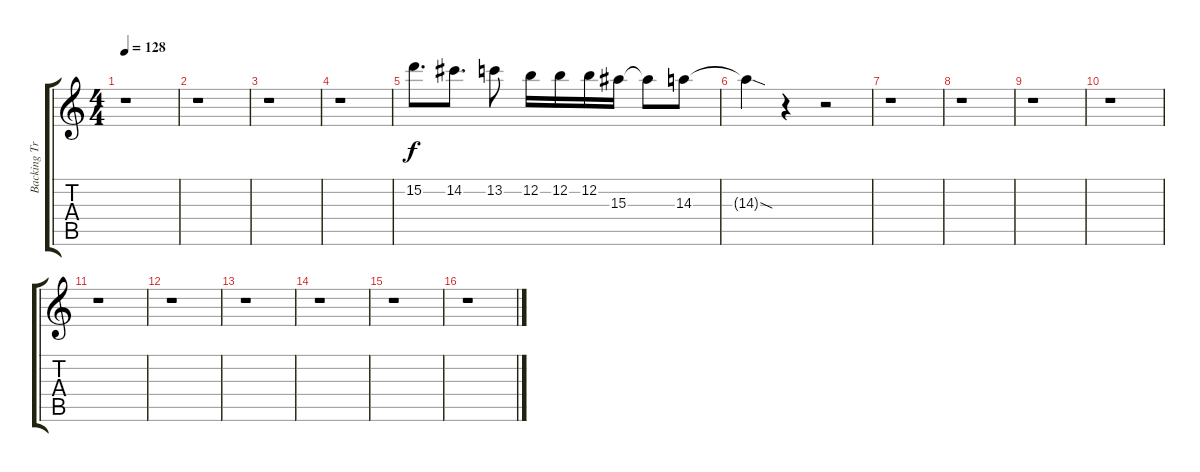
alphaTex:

\track ("Backing Track" "Backing Tr") {instrument distortionguitar}
\staff {score tabs}
\tuning (E4 B3 G3 D3 A2 E2) {hide}
\ts (4 4)
\tempo 128
\clef g2
\ks c
r.1{dy f} |
r.1 |
r.1 |
r.1 |
15.2.8{d} 14.2.8{d} 13.2.8 12.2.16 12.2.16 12.2.16 15.3.16 15.3{t}.8 14.3.8 |
14.3{sod t}.4 r.4 r.2 |
r.1 |
r.1 |
r.1 |
r.1 |
r.1 |
r.1 |
r.1 |
r.1 |
r.1 |
r.1
